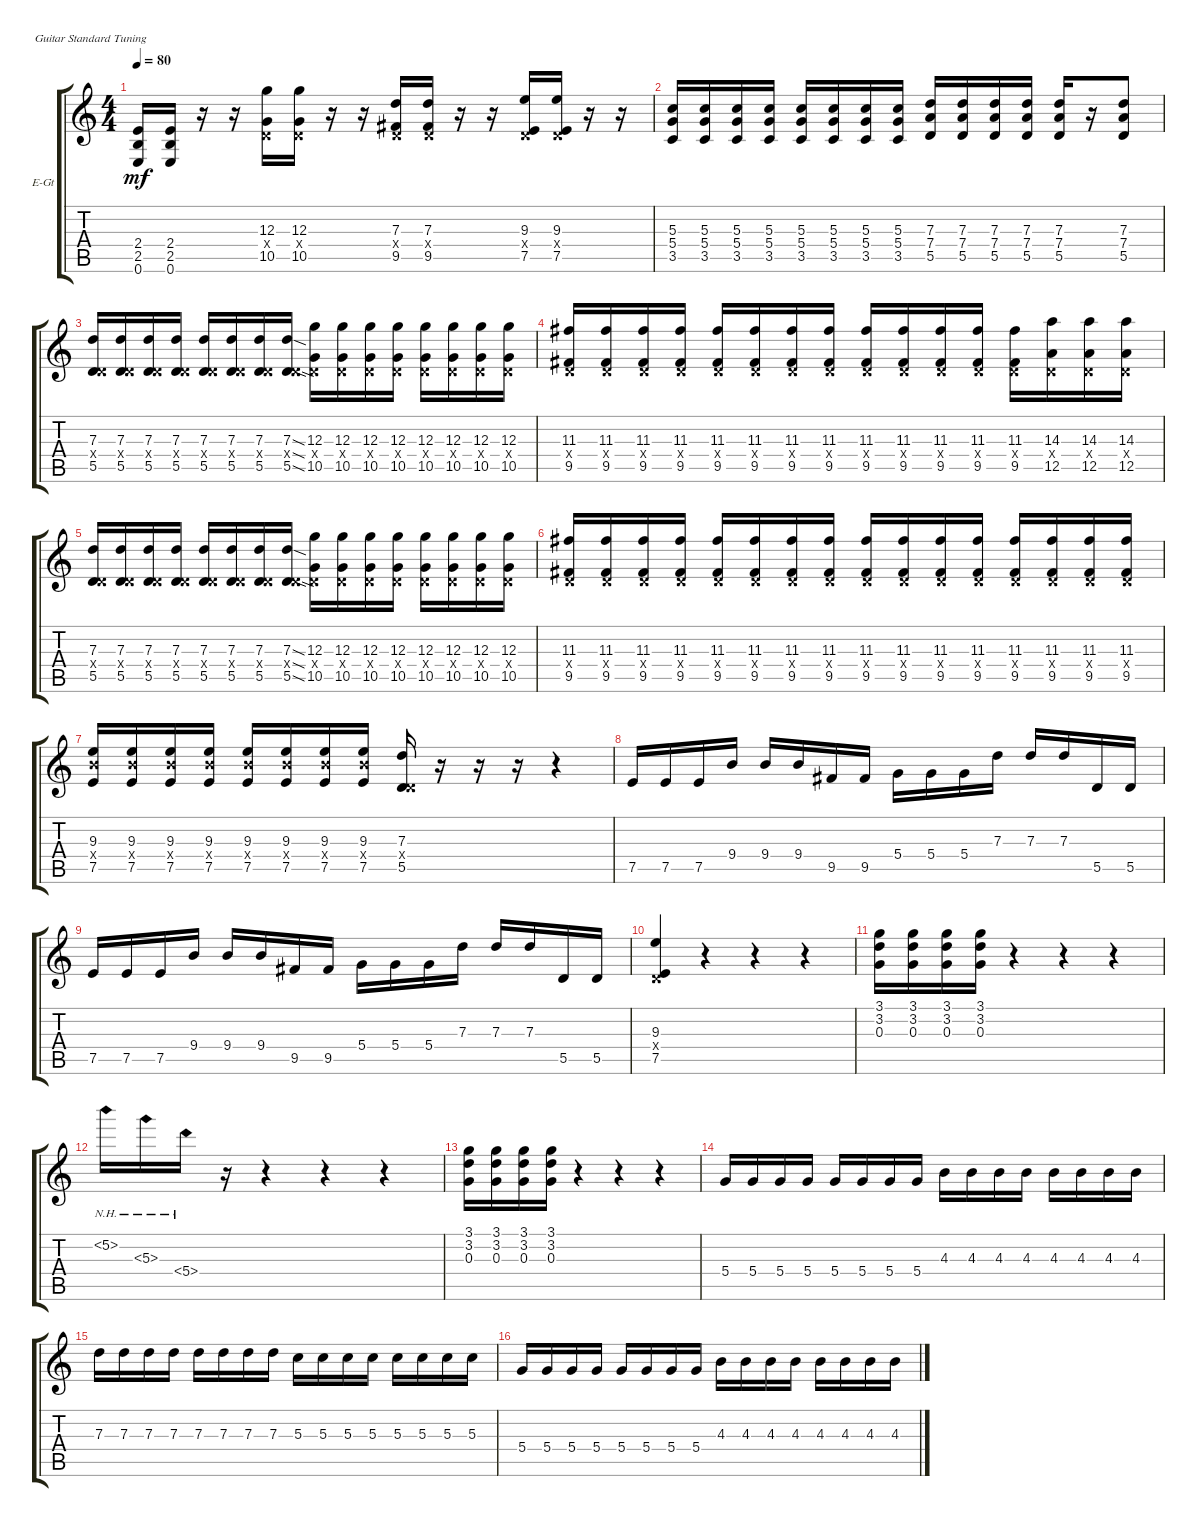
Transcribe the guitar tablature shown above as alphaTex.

\defaultSystemsLayout 4
\bracketExtendMode groupsimilarinstruments
\firstSystemTrackNameOrientation horizontal
\otherSystemsTrackNameOrientation horizontal
\track ("Lead Guitar" "E-Gt") {instrument distortionguitar}
\staff {score tabs}
\tuning (E4 B3 G3 D3 A2 E2)
\ts (4 4)
\tempo 80
\clef g2
\scale
0.630031
\ks c
(0.6 2.5 2.4).16{dy mf} (2.4 2.5 0.6).16 r.16 r.16 (10.5 0.4{x} 12.3).16 (12.3 0.4{x} 10.5).16 r.16 r.16 (9.5 0.4{x} 7.3).16 (7.3 0.4{x} 9.5).16 r.16 r.16 (7.5 0.4{x} 9.3).16 (7.5 0.4{x} 9.3).16 r.16 r.16 |
\scale
0.369969 (3.5 5.4 5.3).16 (3.5 5.4 5.3).16 (3.5 5.4 5.3).16 (3.5 5.4 5.3).16 (3.5 5.4 5.3).16 (3.5 5.4 5.3).16 (3.5 5.4 5.3).16 (3.5 5.4 5.3).16 (5.5 7.4 7.3).16 (5.5 7.4 7.3).16 (5.5 7.4 7.3).16 (5.5 7.4 7.3).16 (5.5 7.4 7.3).16 r.16 (5.5 7.4 7.3).8 |
\scale
0.566724 (5.5 0.4{x} 7.3).16 (5.5 0.4{x} 7.3).16 (5.5 0.4{x} 7.3).16 (5.5 0.4{x} 7.3).16 (5.5 0.4{x} 7.3).16 (5.5 0.4{x} 7.3).16 (5.5 0.4{x} 7.3).16 (5.5{sod} 0.4{sod x} 7.3{sod}).16 (10.5 12.3 0.4{x}).16 (10.5 12.3 0.4{x}).16 (10.5 12.3 0.4{x}).16 (10.5 12.3 0.4{x}).16 (10.5 12.3 0.4{x}).16 (10.5 12.3 0.4{x}).16 (10.5 12.3 0.4{x}).16 (10.5 12.3 0.4{x}).16 |
\scale
0.433276 (11.3 0.4{x} 9.5).16 (11.3 0.4{x} 9.5).16 (11.3 0.4{x} 9.5).16 (11.3 0.4{x} 9.5).16 (11.3 0.4{x} 9.5).16 (11.3 0.4{x} 9.5).16 (11.3 0.4{x} 9.5).16 (11.3 0.4{x} 9.5).16 (11.3 0.4{x} 9.5).16 (11.3 0.4{x} 9.5).16 (11.3 0.4{x} 9.5).16 (11.3 0.4{x} 9.5).16 (11.3 0.4{x} 9.5).16 (12.5 14.3 0.4{x}).16 (12.5 14.3 0.4{x}).16 (12.5 14.3 0.4{x}).16 |
\scale
0.566724 (5.5 0.4{x} 7.3).16 (5.5 0.4{x} 7.3).16 (5.5 0.4{x} 7.3).16 (5.5 0.4{x} 7.3).16 (5.5 0.4{x} 7.3).16 (5.5 0.4{x} 7.3).16 (5.5 0.4{x} 7.3).16 (5.5{sod} 0.4{sod x} 7.3{sod}).16 (10.5 12.3 0.4{x}).16 (10.5 12.3 0.4{x}).16 (10.5 12.3 0.4{x}).16 (10.5 12.3 0.4{x}).16 (10.5 12.3 0.4{x}).16 (10.5 12.3 0.4{x}).16 (10.5 12.3 0.4{x}).16 (10.5 12.3 0.4{x}).16 |
\scale
0.433276 (11.3 0.4{x} 9.5).16 (11.3 0.4{x} 9.5).16 (11.3 0.4{x} 9.5).16 (11.3 0.4{x} 9.5).16 (11.3 0.4{x} 9.5).16 (11.3 0.4{x} 9.5).16 (11.3 0.4{x} 9.5).16 (11.3 0.4{x} 9.5).16 (11.3 0.4{x} 9.5).16 (11.3 0.4{x} 9.5).16 (11.3 0.4{x} 9.5).16 (11.3 0.4{x} 9.5).16 (11.3 0.4{x} 9.5).16 (11.3 0.4{x} 9.5).16 (11.3 0.4{x} 9.5).16 (11.3 0.4{x} 9.5).16 |
\scale
0.44168 (7.5 9.4{x} 9.3).16 (7.5 9.4{x} 9.3).16 (7.5 9.4{x} 9.3).16 (7.5 9.4{x} 9.3).16 (7.5 9.4{x} 9.3).16 (7.5 9.4{x} 9.3).16 (7.5 9.4{x} 9.3).16 (7.5 9.4{x} 9.3).16 (5.5 0.4{x} 7.3).16 r.16 r.16 r.16 r.4 |
\scale
0.55832 7.5.16 7.5.16 7.5.16 9.4.16 9.4.16 9.4.16 9.5.16 9.5.16 5.4.16 5.4.16 5.4.16 7.3.16 7.3.16 7.3.16 5.5.16 5.5.16 |
\scale
0.749478 7.5.16 7.5.16 7.5.16 9.4.16 9.4.16 9.4.16 9.5.16 9.5.16 5.4.16 5.4.16 5.4.16 7.3.16 7.3.16 7.3.16 5.5.16 5.5.16 |
\scale
0.250522 (7.5 0.4{x} 9.3).4 r.4 r.4 r.4 |
\scale
0.469914 (0.3 3.2 3.1).16 (0.3 3.2 3.1).16 (0.3 3.2 3.1).16 (0.3 3.2 3.1).16 r.4 r.4 r.4 |
\scale
0.530086 5.2{nh}.16 5.3{nh}.16 5.4{nh}.16 r.16 r.4 r.4 r.4 |
\scale
0.398058 (0.3 3.2 3.1).16 (0.3 3.2 3.1).16 (0.3 3.2 3.1).16 (0.3 3.2 3.1).16 r.4 r.4 r.4 |
\scale
0.601942 5.4.16 5.4.16 5.4.16 5.4.16 5.4.16 5.4.16 5.4.16 5.4.16 4.3.16 4.3.16 4.3.16 4.3.16 4.3.16 4.3.16 4.3.16 4.3.16 |
\scale
0.5 7.3.16 7.3.16 7.3.16 7.3.16 7.3.16 7.3.16 7.3.16 7.3.16 5.3.16 5.3.16 5.3.16 5.3.16 5.3.16 5.3.16 5.3.16 5.3.16 |
\scale
0.5 5.4.16 5.4.16 5.4.16 5.4.16 5.4.16 5.4.16 5.4.16 5.4.16 4.3.16 4.3.16 4.3.16 4.3.16 4.3.16 4.3.16 4.3.16 4.3.16
